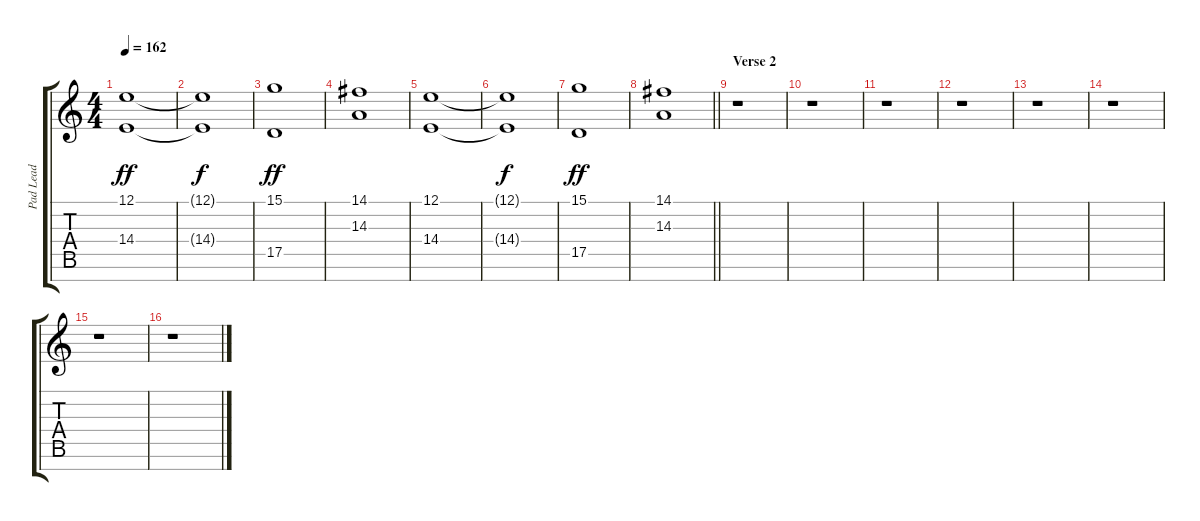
\track ("Pad Lead" "Pad Lead") {instrument pad5bowed}
\staff {score tabs}
\tuning (E4 B3 G3 D3 A2 E2 B1) {hide}
\ts (4 4)
\tempo 162
\clef g2
\ks c
(12.1 14.4).1{dy ff} |
(12.1{t} 14.4{t}).1{dy f} |
(15.1 17.5).1{dy ff} |
(14.1 14.3).1 |
(12.1 14.4).1 |
(12.1{t} 14.4{t}).1{dy f} |
(15.1 17.5).1{dy ff} |
\barLineRight lightlight
(14.1 14.3).1 |
\section ("" "Verse 2")
r.1 |
r.1 |
r.1 |
r.1 |
r.1 |
r.1 |
r.1 |
r.1
